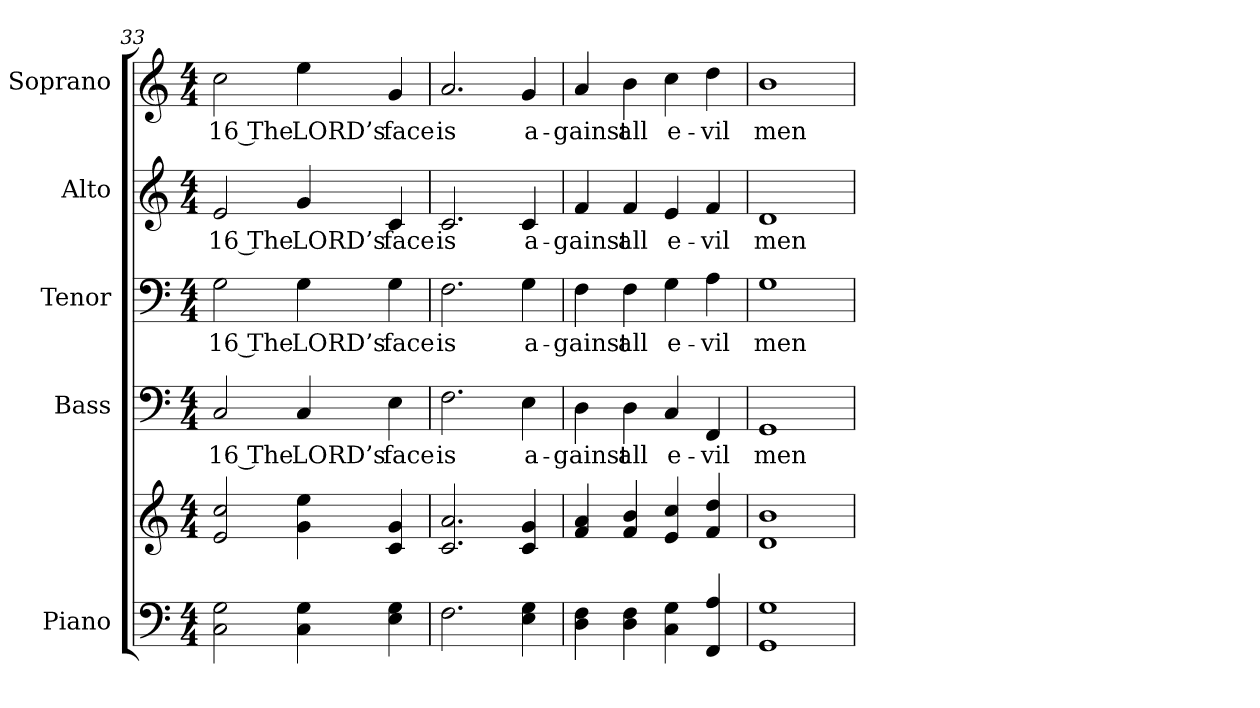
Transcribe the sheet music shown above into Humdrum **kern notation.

**kern	**kern	**kern	**text	**kern	**text	**kern	**text	**kern	**text
*part5	*part5	*part4	*part4	*part3	*part3	*part2	*part2	*part1	*part1
*staff6	*staff5	*staff4	*staff4	*staff3	*staff3	*staff2	*staff2	*staff1	*staff1
*I"Piano	*	*I"Bass	*	*I"Tenor	*	*I"Alto	*	*I"Soprano	*
*I'Pno.	*	*I'B.	*	*I'T.	*	*I'A.	*	*I'S.	*
!!LO:PB:g=z
*clefF4	*clefG2	*clefF4	*	*clefF4	*	*clefG2	*	*clefG2	*
*k[]	*k[]	*k[]	*	*k[]	*	*k[]	*	*k[]	*
*C:	*C:	*C:	*	*C:	*	*C:	*	*C:	*
*M4/4	*M4/4	*M4/4	*	*M4/4	*	*M4/4	*	*M4/4	*
=33	=33	=33	=33	=33	=33	=33	=33	=33	=33
!	!	!	!LO:LY:b:color=#000000	!	!	!	!	!	!
!	!	!	!	!	!LO:LY:b:color=#000000	!	!	!	!
!	!	!	!	!	!	!	!LO:LY:b:color=#000000	!	!
!	!	!	!	!	!	!	!	!	!LO:LY:b:color=#000000
2Ci\ 2Gi	2ei/ 2cci	2Ci/	16 The	2Gi\	16 The	2ei/	16 The	2cci\	16 The
!	!	!	!LO:LY:b:color=#000000	!	!	!	!	!	!
!	!	!	!	!	!LO:LY:b:color=#000000	!	!	!	!
!	!	!	!	!	!	!	!LO:LY:b:color=#000000	!	!
!	!	!	!	!	!	!	!	!	!LO:LY:b:color=#000000
4Ci\ 4Gi	4gi\ 4eei	4Ci/	LORD’s	4Gi\	LORD’s	4gi/	LORD’s	4eei\	LORD’s
!	!	!	!LO:LY:b:color=#000000	!	!	!	!	!	!
!	!	!	!	!	!LO:LY:b:color=#000000	!	!	!	!
!	!	!	!	!	!	!	!LO:LY:b:color=#000000	!	!
!	!	!	!	!	!	!	!	!	!LO:LY:b:color=#000000
4Ei\ 4Gi	4ci/ 4gi	4Ei\	face	4Gi\	face	4ci/	face	4gi/	face
=34	=34	=34	=34	=34	=34	=34	=34	=34	=34
!	!	!	!LO:LY:b:color=#000000	!	!	!	!	!	!
!	!	!	!	!	!LO:LY:b:color=#000000	!	!	!	!
!	!	!	!	!	!	!	!LO:LY:b:color=#000000	!	!
!	!	!	!	!	!	!	!	!	!LO:LY:b:color=#000000
2.Fi\	2.ci/ 2.ai	2.Fi\	is	2.Fi\	is	2.ci/	is	2.ai/	is
!	!	!	!LO:LY:b:color=#000000	!	!	!	!	!	!
!	!	!	!	!	!LO:LY:b:color=#000000	!	!	!	!
!	!	!	!	!	!	!	!LO:LY:b:color=#000000	!	!
!	!	!	!	!	!	!	!	!	!LO:LY:b:color=#000000
4Ei\ 4Gi	4ci/ 4gi	4Ei\	a-	4Gi\	a-	4ci/	a-	4gi/	a-
=35	=35	=35	=35	=35	=35	=35	=35	=35	=35
!	!	!	!LO:LY:b:color=#000000	!	!	!	!	!	!
!	!	!	!	!	!LO:LY:b:color=#000000	!	!	!	!
!	!	!	!	!	!	!	!LO:LY:b:color=#000000	!	!
!	!	!	!	!	!	!	!	!	!LO:LY:b:color=#000000
4Di\ 4Fi	4fi/ 4ai	4Di\	-gainst	4Fi\	-gainst	4fi/	-gainst	4ai/	-gainst
!	!	!	!LO:LY:b:color=#000000	!	!	!	!	!	!
!	!	!	!	!	!LO:LY:b:color=#000000	!	!	!	!
!	!	!	!	!	!	!	!LO:LY:b:color=#000000	!	!
!	!	!	!	!	!	!	!	!	!LO:LY:b:color=#000000
4Di\ 4Fi	4fi/ 4bi	4Di\	all	4Fi\	all	4fi/	all	4bi\	all
!	!	!	!LO:LY:b:color=#000000	!	!	!	!	!	!
!	!	!	!	!	!LO:LY:b:color=#000000	!	!	!	!
!	!	!	!	!	!	!	!LO:LY:b:color=#000000	!	!
!	!	!	!	!	!	!	!	!	!LO:LY:b:color=#000000
4Ci\ 4Gi	4ei/ 4cci	4Ci/	e-	4Gi\	e-	4ei/	e-	4cci\	e-
!	!	!	!LO:LY:b:color=#000000	!	!	!	!	!	!
!	!	!	!	!	!LO:LY:b:color=#000000	!	!	!	!
!	!	!	!	!	!	!	!LO:LY:b:color=#000000	!	!
!	!	!	!	!	!	!	!	!	!LO:LY:b:color=#000000
4FFi/ 4Ai	4fi/ 4ddi	4FFi/	-vil	4Ai\	-vil	4fi/	-vil	4ddi\	-vil
=36	=36	=36	=36	=36	=36	=36	=36	=36	=36
!	!	!	!LO:LY:b:color=#000000	!	!	!	!	!	!
!	!	!	!	!	!LO:LY:b:color=#000000	!	!	!	!
!	!	!	!	!	!	!	!LO:LY:b:color=#000000	!	!
!	!	!	!	!	!	!	!	!	!LO:LY:b:color=#000000
1GGi 1Gi	1di 1bi	1GGi	men	1Gi	men	1di	men	1bi	men
=	=	=	=	=	=	=	=	=	=
*-	*-	*-	*-	*-	*-	*-	*-	*-	*-
